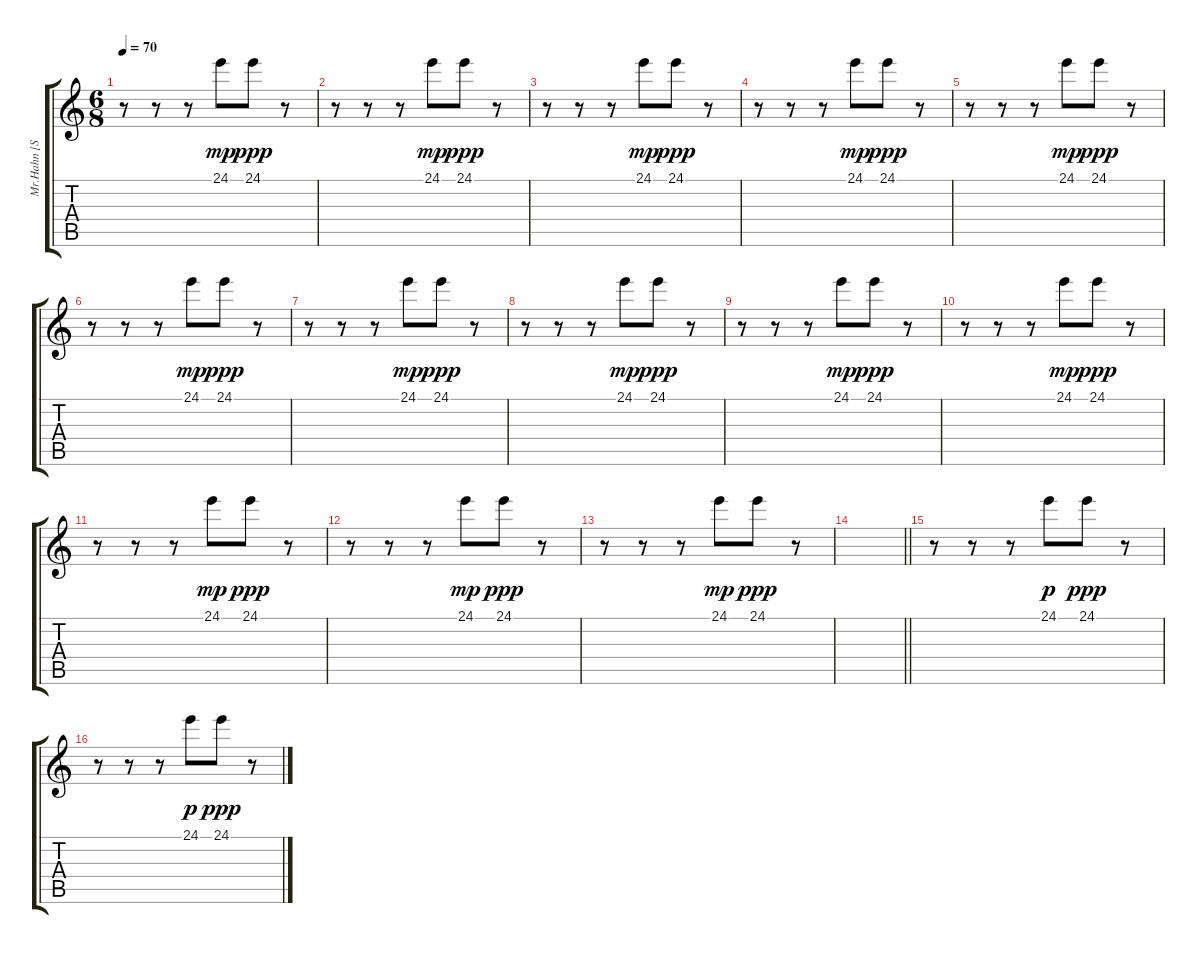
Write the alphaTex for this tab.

\track ("Mr.Hahn [Sampler 5]" "Mr.Hahn [S") {instrument fx5brightness}
\staff {score tabs}
\tuning (E4 B3 G3 D3 A2 E2) {hide}
\ts (6 8)
\tempo 70
\clef g2
\ks c
r.8{dy ppp} r.8 r.8 24.1.8{dy mp} 24.1.8{dy ppp} r.8 |
r.8 r.8 r.8 24.1.8{dy mp} 24.1.8{dy ppp} r.8 |
r.8 r.8 r.8 24.1.8{dy mp} 24.1.8{dy ppp} r.8 |
r.8 r.8 r.8 24.1.8{dy mp} 24.1.8{dy ppp} r.8 |
r.8 r.8 r.8 24.1.8{dy mp} 24.1.8{dy ppp} r.8 |
r.8 r.8 r.8 24.1.8{dy mp} 24.1.8{dy ppp} r.8 |
r.8 r.8 r.8 24.1.8{dy mp} 24.1.8{dy ppp} r.8 |
r.8 r.8 r.8 24.1.8{dy mp} 24.1.8{dy ppp} r.8 |
r.8 r.8 r.8 24.1.8{dy mp} 24.1.8{dy ppp} r.8 |
r.8 r.8 r.8 24.1.8{dy mp} 24.1.8{dy ppp} r.8 |
r.8 r.8 r.8 24.1.8{dy mp} 24.1.8{dy ppp} r.8 |
r.8 r.8 r.8 24.1.8{dy mp} 24.1.8{dy ppp} r.8 |
r.8 r.8 r.8 24.1.8{dy mp} 24.1.8{dy ppp} r.8 |
\barLineRight lightlight
|
r.8 r.8 r.8 24.1.8{dy p} 24.1.8{dy ppp} r.8 |
r.8 r.8 r.8 24.1.8{dy p} 24.1.8{dy ppp} r.8
